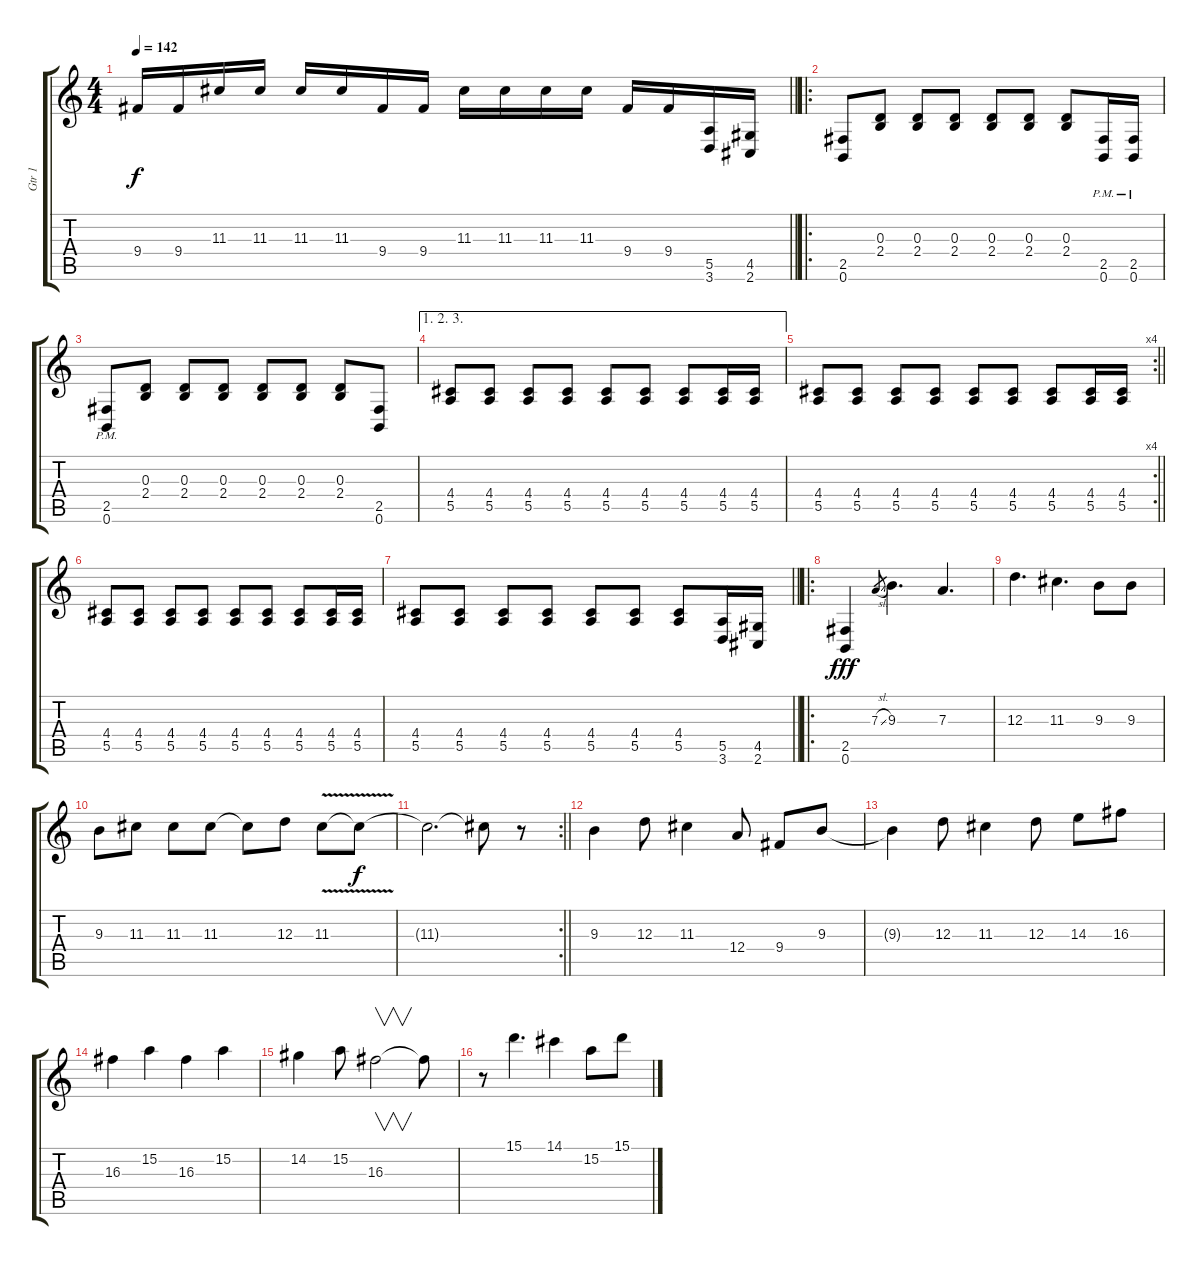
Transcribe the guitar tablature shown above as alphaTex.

\track ("Gtr 1" "Gtr 1") {instrument distortionguitar}
\staff {score tabs}
\tuning (B3 Gb3 D3 A2 E2 B1) {hide}
\ts (4 4)
\tempo 142
\clef g2
\barLineRight lightlight
\ks c
9.4.16{dy f} 9.4.16 11.3.16 11.3.16 11.3.16 11.3.16 9.4.16 9.4.16 11.3.16 11.3.16 11.3.16 11.3.16 9.4.16 9.4.16 (5.5 3.6).16 (4.5 2.6).16 |
\ro
\section ("" "")
(2.5 0.6).8 (0.3 2.4).8 (0.3 2.4).8 (0.3 2.4).8 (0.3 2.4).8 (0.3 2.4).8 (0.3 2.4).8 (2.5{pm} 0.6{pm}).16 (2.5{pm} 0.6{pm}).16 |
(2.5{pm} 0.6{pm}).8 (0.3 2.4).8 (0.3 2.4).8 (0.3 2.4).8 (0.3 2.4).8 (0.3 2.4).8 (0.3 2.4).8 (2.5 0.6).8 |
\ae (1 2 3)
(4.4 5.5).8 (4.4 5.5).8 (4.4 5.5).8 (4.4 5.5).8 (4.4 5.5).8 (4.4 5.5).8 (4.4 5.5).8 (4.4 5.5).16 (4.4 5.5).16 |
\rc 4
\barLineRight lightlight
(4.4 5.5).8 (4.4 5.5).8 (4.4 5.5).8 (4.4 5.5).8 (4.4 5.5).8 (4.4 5.5).8 (4.4 5.5).8 (4.4 5.5).16 (4.4 5.5).16 |
(4.4 5.5).8 (4.4 5.5).8 (4.4 5.5).8 (4.4 5.5).8 (4.4 5.5).8 (4.4 5.5).8 (4.4 5.5).8 (4.4 5.5).16 (4.4 5.5).16 |
\barLineRight lightlight
(4.4 5.5).8 (4.4 5.5).8 (4.4 5.5).8 (4.4 5.5).8 (4.4 5.5).8 (4.4 5.5).8 (4.4 5.5).8 (5.5 3.6).16 (4.5 2.6).16 |
\ro
\section ("" "")
(2.5 0.6).4{dy fff} 7.3{sl}.8{gr} 9.3.4{d} 7.3.4{d} |
12.3.4{d} 11.3.4{d} 9.3.8 9.3.8 |
9.3.8 11.3.8 11.3.8 11.3.8 11.3{t}.8 12.3.8 11.3{v}.8 11.3{t}.8{dy f} |
\rc 2
\barLineRight lightlight
11.3{t}.2{d} 11.3{t}.8 r.8 |
\section ("" "")
9.3.4 12.3.8 11.3.4 12.4.8 9.4.8 9.3.8 |
9.3{t}.4 12.3.8 11.3.4 12.3.8 14.3.8 16.3.8 |
16.3.4 15.2.4 16.3.4 15.2.4 |
14.2.4 15.2.8 16.3.2{v} 16.3{t}.8 |
r.8 15.1.4{d} 14.1.4 15.2.8 15.1.8
